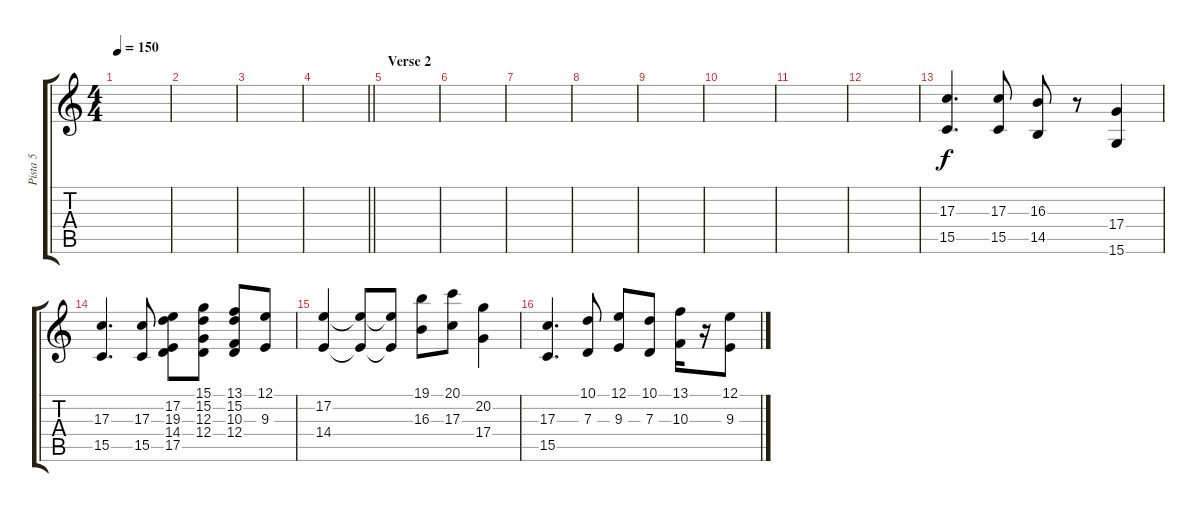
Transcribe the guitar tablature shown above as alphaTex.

\track ("Pista 5" "Pista 5") {instrument pad1newage}
\staff {score tabs}
\tuning (E4 B3 G3 D3 A2 E2) {hide}
\ts (4 4)
\tempo 150
\clef g2
\ks c
|
|
|
\barLineRight lightlight
|
\section ("" "Verse 2")
|
|
|
|
|
|
|
|
(17.3 15.5).4{d} (17.3 15.5).8 (16.3 14.5).8 r.8 (17.4 15.6).4 |
(17.3 15.5).4{d} (17.3 15.5).8 (17.2 19.3 14.4 17.5).8 (15.1 15.2 12.3 12.4).8 (13.1 15.2 10.3 12.4).8 (12.1 9.3).8 |
(17.2 14.4).4 (17.2{t} 14.4{t}).8 (17.2{t} 14.4{t}).8 (19.1 16.3).8 (20.1 17.3).8 (20.2 17.4).4 |
(17.3 15.5).4{d} (10.1 7.3).8 (12.1 9.3).8 (10.1 7.3).8 (13.1 10.3).16 r.16 (12.1 9.3).8
